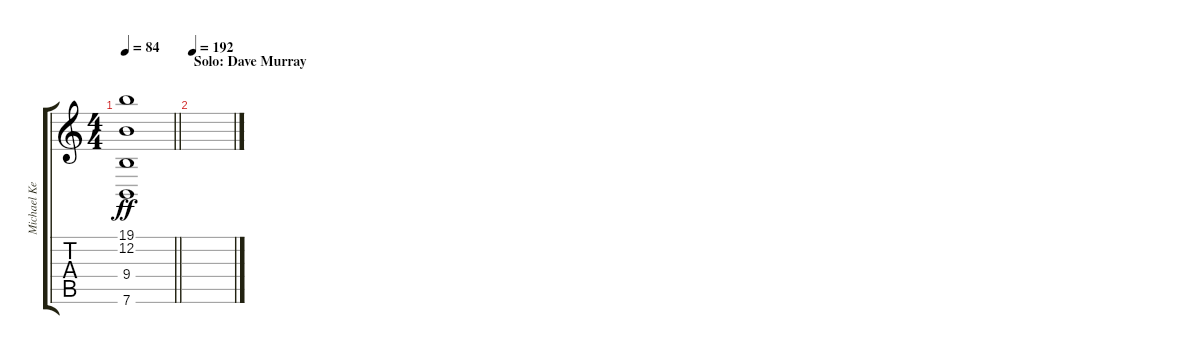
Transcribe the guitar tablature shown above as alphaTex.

\track ("Michael Kenny" "Michael Ke") {instrument choiraahs}
\staff {score tabs}
\tuning (E4 B3 G3 D3 A2 E2) {hide}
\ts (4 4)
\tempo 84
\clef g2
\barLineRight lightlight
\ks c
(19.1 12.2 9.4 7.6).1{dy ff} |
\section ("" "Solo: Dave Murray")
\tempo 192
